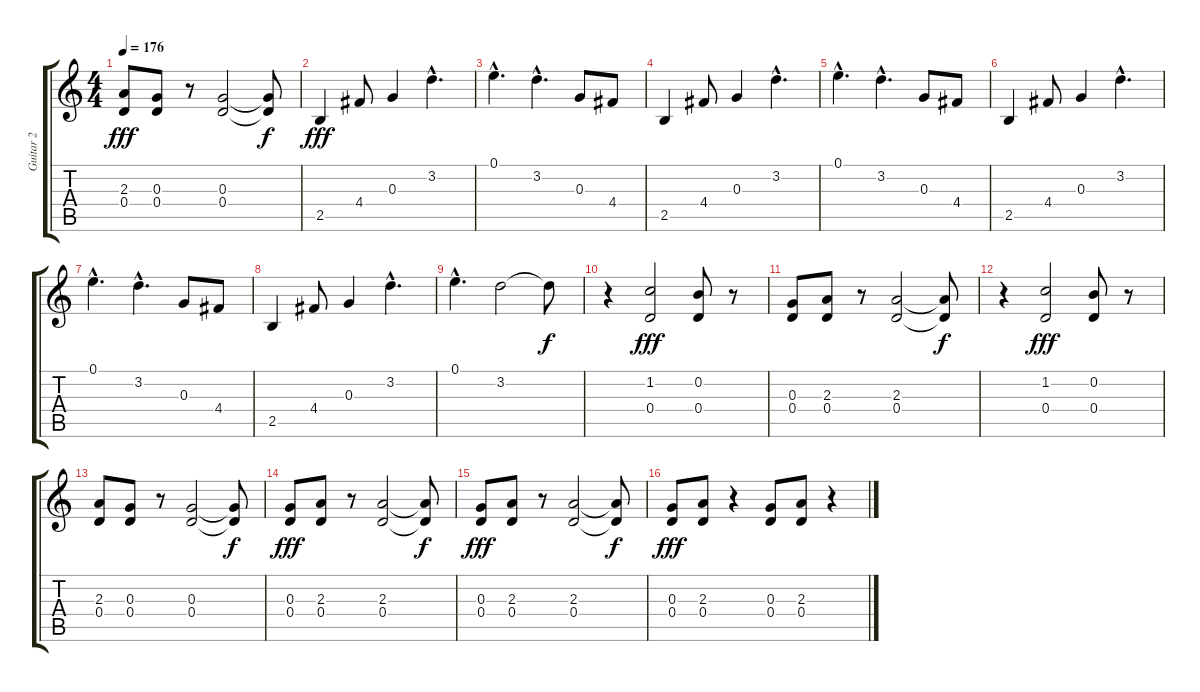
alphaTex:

\track ("Guitar 2" "Guitar 2") {instrument distortionguitar}
\staff {score tabs}
\tuning (E4 B3 G3 D3 A2 E2) {hide}
\ts (4 4)
\tempo 176
\clef g2
\ks c
(2.3 0.4).8{dy fff} (0.3 0.4).8 r.8 (0.3 0.4).2 (0.3{t} 0.4{t}).8{dy f} |
2.5.4{dy fff} 4.4.8 0.3.4 3.2{hac}.4{d} |
0.1{hac}.4{d} 3.2{hac}.4{d} 0.3.8 4.4.8 |
2.5.4 4.4.8 0.3.4 3.2{hac}.4{d} |
0.1{hac}.4{d} 3.2{hac}.4{d} 0.3.8 4.4.8 |
2.5.4 4.4.8 0.3.4 3.2{hac}.4{d} |
0.1{hac}.4{d} 3.2{hac}.4{d} 0.3.8 4.4.8 |
2.5.4 4.4.8 0.3.4 3.2{hac}.4{d} |
0.1{hac}.4{d} 3.2.2 3.2{t}.8{dy f} |
r.4 (1.2 0.4).2{dy fff} (0.2 0.4).8 r.8 |
(0.3 0.4).8 (2.3 0.4).8 r.8 (2.3 0.4).2 (2.3{t} 0.4{t}).8{dy f} |
r.4 (1.2 0.4).2{dy fff} (0.2 0.4).8 r.8 |
(2.3 0.4).8 (0.3 0.4).8 r.8 (0.3 0.4).2 (0.3{t} 0.4{t}).8{dy f} |
(0.3 0.4).8{dy fff} (2.3 0.4).8 r.8 (2.3 0.4).2 (2.3{t} 0.4{t}).8{dy f} |
(0.3 0.4).8{dy fff} (2.3 0.4).8 r.8 (2.3 0.4).2 (2.3{t} 0.4{t}).8{dy f} |
(0.3 0.4).8{dy fff} (2.3 0.4).8 r.4 (0.3 0.4).8 (2.3 0.4).8 r.4
